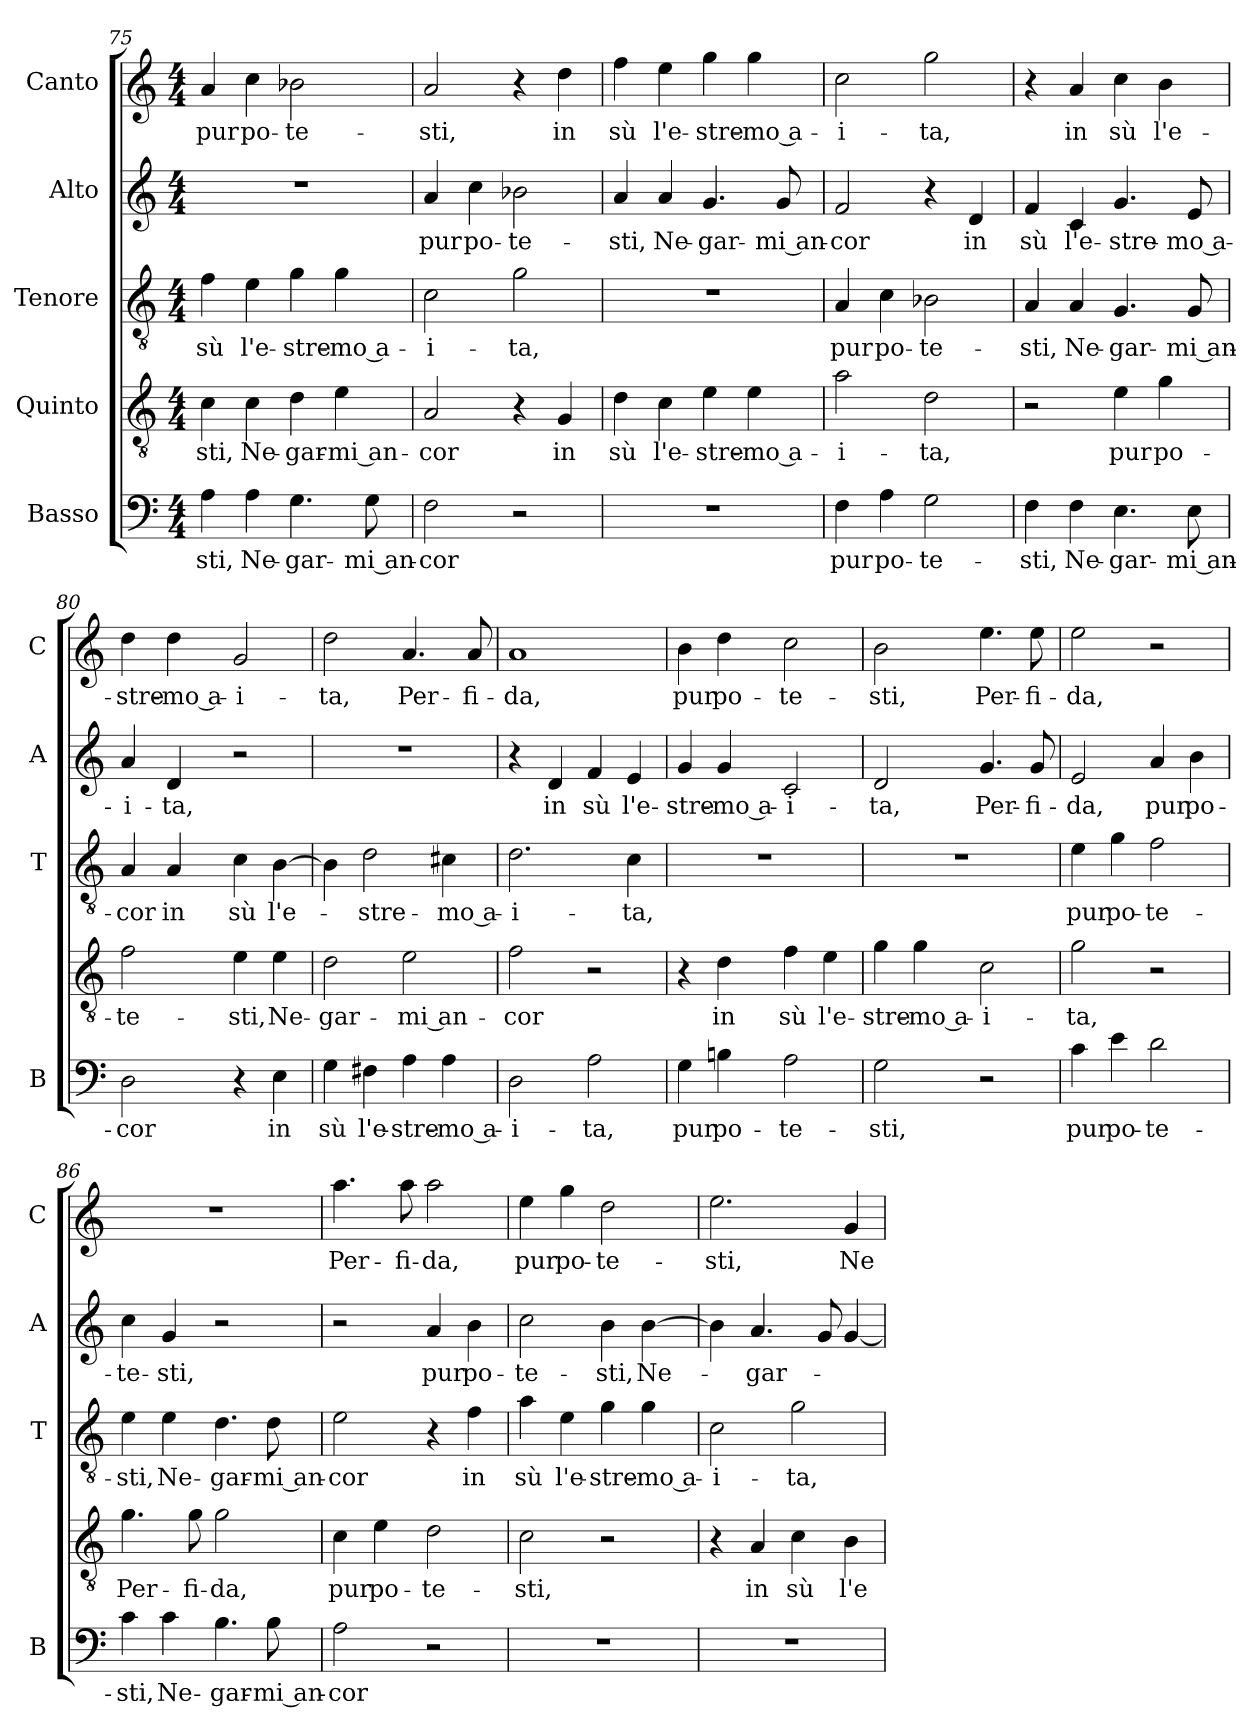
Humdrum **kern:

**kern	**text	**kern	**text	**kern	**text	**kern	**text	**kern	**text
*part5	*part5	*part4	*part4	*part3	*part3	*part2	*part2	*part1	*part1
*staff5	*staff5	*staff4	*staff4	*staff3	*staff3	*staff2	*staff2	*staff1	*staff1
*I"Basso	*	*I"Quinto	*	*I"Tenore	*	*I"Alto	*	*I"Canto	*
*I'B	*	*	*	*I'T	*	*I'A	*	*I'C	*
*clefF4	*	*clefGv2	*	*clefGv2	*	*clefG2	*	*clefG2	*
*k[]	*	*k[]	*	*k[]	*	*k[]	*	*k[]	*
*C:	*	*C:	*	*C:	*	*C:	*	*C:	*
*M4/4	*	*M4/4	*	*M4/4	*	*M4/4	*	*M4/4	*
=75	=75	=75	=75	=75	=75	=75	=75	=75	=75
!	!LO:LY:b	!	!LO:LY:b	!	!LO:LY:b	!	!	!	!LO:LY:b
4A\	-sti,	4c\	-sti,	4f\	sù	1r	.	4a/	pur
!	!LO:LY:b	!	!LO:LY:b	!	!LO:LY:b	!	!	!	!LO:LY:b
4A\	Ne-	4c\	Ne-	4e\	l'e-	.	.	4cc\	po-
!	!LO:LY:b	!	!LO:LY:b	!	!LO:LY:b	!	!	!	!LO:LY:b
4.G\	-gar-	4d\	-gar-	4g\	-stre-	.	.	2b-X\	-te-
!	!	!	!LO:LY:b	!	!LO:LY:b	!	!	!	!
.	.	4e\	-mi an-	4g\	-mo a-	.	.	.	.
!	!LO:LY:b	!	!	!	!	!	!	!	!
8G\	-mi an-	.	.	.	.	.	.	.	.
=76	=76	=76	=76	=76	=76	=76	=76	=76	=76
!	!LO:LY:b	!	!LO:LY:b	!	!LO:LY:b	!	!LO:LY:b	!	!LO:LY:b
2F\	-cor	2A/	-cor	2c\	-i-	4a/	pur	2a/	-sti,
!	!	!	!	!	!	!	!LO:LY:b	!	!
.	.	.	.	.	.	4cc\	po-	.	.
!	!	!	!	!	!LO:LY:b	!	!LO:LY:b	!	!
2r	.	4r	.	2g\	-ta,	2b-X\	-te-	4r	.
!	!	!	!LO:LY:b	!	!	!	!	!	!LO:LY:b
.	.	4G/	in	.	.	.	.	4dd\	in
!!LO:LB:g=z
=77	=77	=77	=77	=77	=77	=77	=77	=77	=77
!	!	!	!LO:LY:b	!	!	!	!LO:LY:b	!	!LO:LY:b
1r	.	4d\	sù	1r	.	4a/	-sti,	4ff\	sù
!	!	!	!LO:LY:b	!	!	!	!LO:LY:b	!	!LO:LY:b
.	.	4c\	l'e-	.	.	4a/	Ne-	4ee\	l'e-
!	!	!	!LO:LY:b	!	!	!	!LO:LY:b	!	!LO:LY:b
.	.	4e\	-stre-	.	.	4.g/	-gar-	4gg\	-stre-
!	!	!	!LO:LY:b	!	!	!	!	!	!LO:LY:b
.	.	4e\	-mo a-	.	.	.	.	4gg\	-mo a-
!	!	!	!	!	!	!	!LO:LY:b	!	!
.	.	.	.	.	.	8g/	-mi an-	.	.
=78	=78	=78	=78	=78	=78	=78	=78	=78	=78
!	!LO:LY:b	!	!LO:LY:b	!	!LO:LY:b	!	!LO:LY:b	!	!LO:LY:b
4F\	pur	2a\	-i-	4A/	pur	2f/	-cor	2cc\	-i-
!	!LO:LY:b	!	!	!	!LO:LY:b	!	!	!	!
4A\	po-	.	.	4c\	po-	.	.	.	.
!	!LO:LY:b	!	!LO:LY:b	!	!LO:LY:b	!	!	!	!LO:LY:b
2G\	-te-	2d\	-ta,	2B-X\	-te-	4r	.	2gg\	-ta,
!	!	!	!	!	!	!	!LO:LY:b	!	!
.	.	.	.	.	.	4d/	in	.	.
=79	=79	=79	=79	=79	=79	=79	=79	=79	=79
!	!LO:LY:b	!	!	!	!LO:LY:b	!	!LO:LY:b	!	!
4F\	-sti,	2r	.	4A/	-sti,	4f/	sù	4r	.
!	!LO:LY:b	!	!	!	!LO:LY:b	!	!LO:LY:b	!	!LO:LY:b
4F\	Ne-	.	.	4A/	Ne-	4c/	l'e-	4a/	in
!	!LO:LY:b	!	!LO:LY:b	!	!LO:LY:b	!	!LO:LY:b	!	!LO:LY:b
4.E\	-gar-	4e\	pur	4.G/	-gar-	4.g/	-stre-	4cc\	sù
!	!	!	!LO:LY:b	!	!	!	!	!	!LO:LY:b
.	.	4g\	po-	.	.	.	.	4b\	l'e-
!	!LO:LY:b	!	!	!	!LO:LY:b	!	!LO:LY:b	!	!
8E\	-mi an-	.	.	8G/	-mi an-	8e/	-mo a-	.	.
=80	=80	=80	=80	=80	=80	=80	=80	=80	=80
!	!LO:LY:b	!	!LO:LY:b	!	!LO:LY:b	!	!LO:LY:b	!	!LO:LY:b
2D\	-cor	2f\	-te-	4A/	-cor	4a/	-i-	4dd\	-stre-
!	!	!	!	!	!LO:LY:b	!	!LO:LY:b	!	!LO:LY:b
.	.	.	.	4A/	in	4d/	-ta,	4dd\	-mo a-
!	!	!	!LO:LY:b	!	!LO:LY:b	!	!	!	!LO:LY:b
4r	.	4e\	-sti,	4c\	sù	2r	.	2g/	-i-
!	!LO:LY:b	!	!LO:LY:b	!	!LO:LY:b	!	!	!	!
4E\	in	4e\	Ne-	[4B\	l'e-	.	.	.	.
=81	=81	=81	=81	=81	=81	=81	=81	=81	=81
!	!LO:LY:b	!	!LO:LY:b	!	!	!	!	!	!LO:LY:b
4G\	sù	2d\	-gar-	4B\]	.	1r	.	2dd\	-ta,
!	!LO:LY:b	!	!	!	!LO:LY:b	!	!	!	!
4F#X\	l'e-	.	.	2d\	-stre-	.	.	.	.
!	!LO:LY:b	!	!LO:LY:b	!	!	!	!	!	!LO:LY:b
4A\	-stre-	2e\	-mi an-	.	.	.	.	4.a/	Per-
!	!LO:LY:b	!	!	!	!LO:LY:b	!	!	!	!
4A\	-mo a-	.	.	4c#X\	-mo a-	.	.	.	.
!	!	!	!	!	!	!	!	!	!LO:LY:b
.	.	.	.	.	.	.	.	8a/	-fi-
=82	=82	=82	=82	=82	=82	=82	=82	=82	=82
!	!LO:LY:b	!	!LO:LY:b	!	!LO:LY:b	!	!	!	!LO:LY:b
2D\	-i-	2f\	-cor	2.d\	-i-	4r	.	1a	-da,
!	!	!	!	!	!	!	!LO:LY:b	!	!
.	.	.	.	.	.	4d/	in	.	.
!	!LO:LY:b	!	!	!	!	!	!LO:LY:b	!	!
2A\	-ta,	2r	.	.	.	4f/	sù	.	.
!	!	!	!	!	!LO:LY:b	!	!LO:LY:b	!	!
.	.	.	.	4c\	-ta,	4e/	l'e-	.	.
=83	=83	=83	=83	=83	=83	=83	=83	=83	=83
!	!LO:LY:b	!	!	!	!	!	!LO:LY:b	!	!LO:LY:b
4G\	pur	4r	.	1r	.	4g/	-stre-	4b\	pur
!	!LO:LY:b	!	!LO:LY:b	!	!	!	!LO:LY:b	!	!LO:LY:b
4Bni\	po-	4d\	in	.	.	4g/	-mo a-	4dd\	po-
!	!LO:LY:b	!	!LO:LY:b	!	!	!	!LO:LY:b	!	!LO:LY:b
2A\	-te-	4f\	sù	.	.	2c/	-i-	2cc\	-te-
!	!	!	!LO:LY:b	!	!	!	!	!	!
.	.	4e\	l'e-	.	.	.	.	.	.
!!LO:LB:g=z
=84	=84	=84	=84	=84	=84	=84	=84	=84	=84
!	!LO:LY:b	!	!LO:LY:b	!	!	!	!LO:LY:b	!	!LO:LY:b
2G\	-sti,	4g\	-stre-	1r	.	2d/	-ta,	2b\	-sti,
!	!	!	!LO:LY:b	!	!	!	!	!	!
.	.	4g\	-mo a-	.	.	.	.	.	.
!	!	!	!LO:LY:b	!	!	!	!LO:LY:b	!	!LO:LY:b
2r	.	2c\	-i-	.	.	4.g/	Per-	4.ee\	Per-
!	!	!	!	!	!	!	!LO:LY:b	!	!LO:LY:b
.	.	.	.	.	.	8g/	-fi-	8ee\	-fi-
=85	=85	=85	=85	=85	=85	=85	=85	=85	=85
!	!LO:LY:b	!	!LO:LY:b	!	!LO:LY:b	!	!LO:LY:b	!	!LO:LY:b
4c\	pur	2g\	-ta,	4e\	pur	2e/	-da,	2ee\	-da,
!	!LO:LY:b	!	!	!	!LO:LY:b	!	!	!	!
4e\	po-	.	.	4g\	po-	.	.	.	.
!	!LO:LY:b	!	!	!	!LO:LY:b	!	!LO:LY:b	!	!
2d\	-te-	2r	.	2f\	-te-	4a/	pur	2r	.
!	!	!	!	!	!	!	!LO:LY:b	!	!
.	.	.	.	.	.	4b\	po-	.	.
=86	=86	=86	=86	=86	=86	=86	=86	=86	=86
!	!LO:LY:b	!	!LO:LY:b	!	!LO:LY:b	!	!LO:LY:b	!	!
4c\	-sti,	4.g\	Per-	4e\	-sti,	4cc\	-te-	1r	.
!	!LO:LY:b	!	!	!	!LO:LY:b	!	!LO:LY:b	!	!
4c\	Ne-	.	.	4e\	Ne-	4g/	-sti,	.	.
!	!	!	!LO:LY:b	!	!	!	!	!	!
.	.	8g\	-fi-	.	.	.	.	.	.
!	!LO:LY:b	!	!LO:LY:b	!	!LO:LY:b	!	!	!	!
4.B\	-gar-	2g\	-da,	4.d\	-gar-	2r	.	.	.
!	!LO:LY:b	!	!	!	!LO:LY:b	!	!	!	!
8B\	-mi an-	.	.	8d\	-mi an-	.	.	.	.
=87	=87	=87	=87	=87	=87	=87	=87	=87	=87
!	!LO:LY:b	!	!LO:LY:b	!	!LO:LY:b	!	!	!	!LO:LY:b
2A\	-cor	4c\	pur	2e\	-cor	2r	.	4.aa\	Per-
!	!	!	!LO:LY:b	!	!	!	!	!	!
.	.	4e\	po-	.	.	.	.	.	.
!	!	!	!	!	!	!	!	!	!LO:LY:b
.	.	.	.	.	.	.	.	8aa\	-fi-
!	!	!	!LO:LY:b	!	!	!	!LO:LY:b	!	!LO:LY:b
2r	.	2d\	-te-	4r	.	4a/	pur	2aa\	-da,
!	!	!	!	!	!LO:LY:b	!	!LO:LY:b	!	!
.	.	.	.	4f\	in	4b\	po-	.	.
=88	=88	=88	=88	=88	=88	=88	=88	=88	=88
!	!	!	!LO:LY:b	!	!LO:LY:b	!	!LO:LY:b	!	!LO:LY:b
1r	.	2c\	-sti,	4a\	sù	2cc\	-te-	4ee\	pur
!	!	!	!	!	!LO:LY:b	!	!	!	!LO:LY:b
.	.	.	.	4e\	l'e-	.	.	4gg\	po-
!	!	!	!	!	!LO:LY:b	!	!LO:LY:b	!	!LO:LY:b
.	.	2r	.	4g\	-stre-	4b\	-sti,	2dd\	-te-
!	!	!	!	!	!LO:LY:b	!	!LO:LY:b	!	!
.	.	.	.	4g\	-mo a-	[4b\	Ne-	.	.
=89	=89	=89	=89	=89	=89	=89	=89	=89	=89
!	!	!	!	!	!LO:LY:b	!	!	!	!LO:LY:b
1r	.	4r	.	2c\	-i-	4b\]	.	2.ee\	-sti,
!	!	!	!LO:LY:b	!	!	!	!LO:LY:b	!	!
.	.	4A/	in	.	.	4.a/	-gar-	.	.
!	!	!	!LO:LY:b	!	!LO:LY:b	!	!	!	!
.	.	4c\	sù	2g\	-ta,	.	.	.	.
.	.	.	.	.	.	8g/	.	.	.
!	!	!	!LO:LY:b	!	!	!	!	!	!LO:LY:b
.	.	4B\	l'e-	.	.	[4g/	.	4g/	Ne-
=	=	=	=	=	=	=	=	=	=
*-	*-	*-	*-	*-	*-	*-	*-	*-	*-
